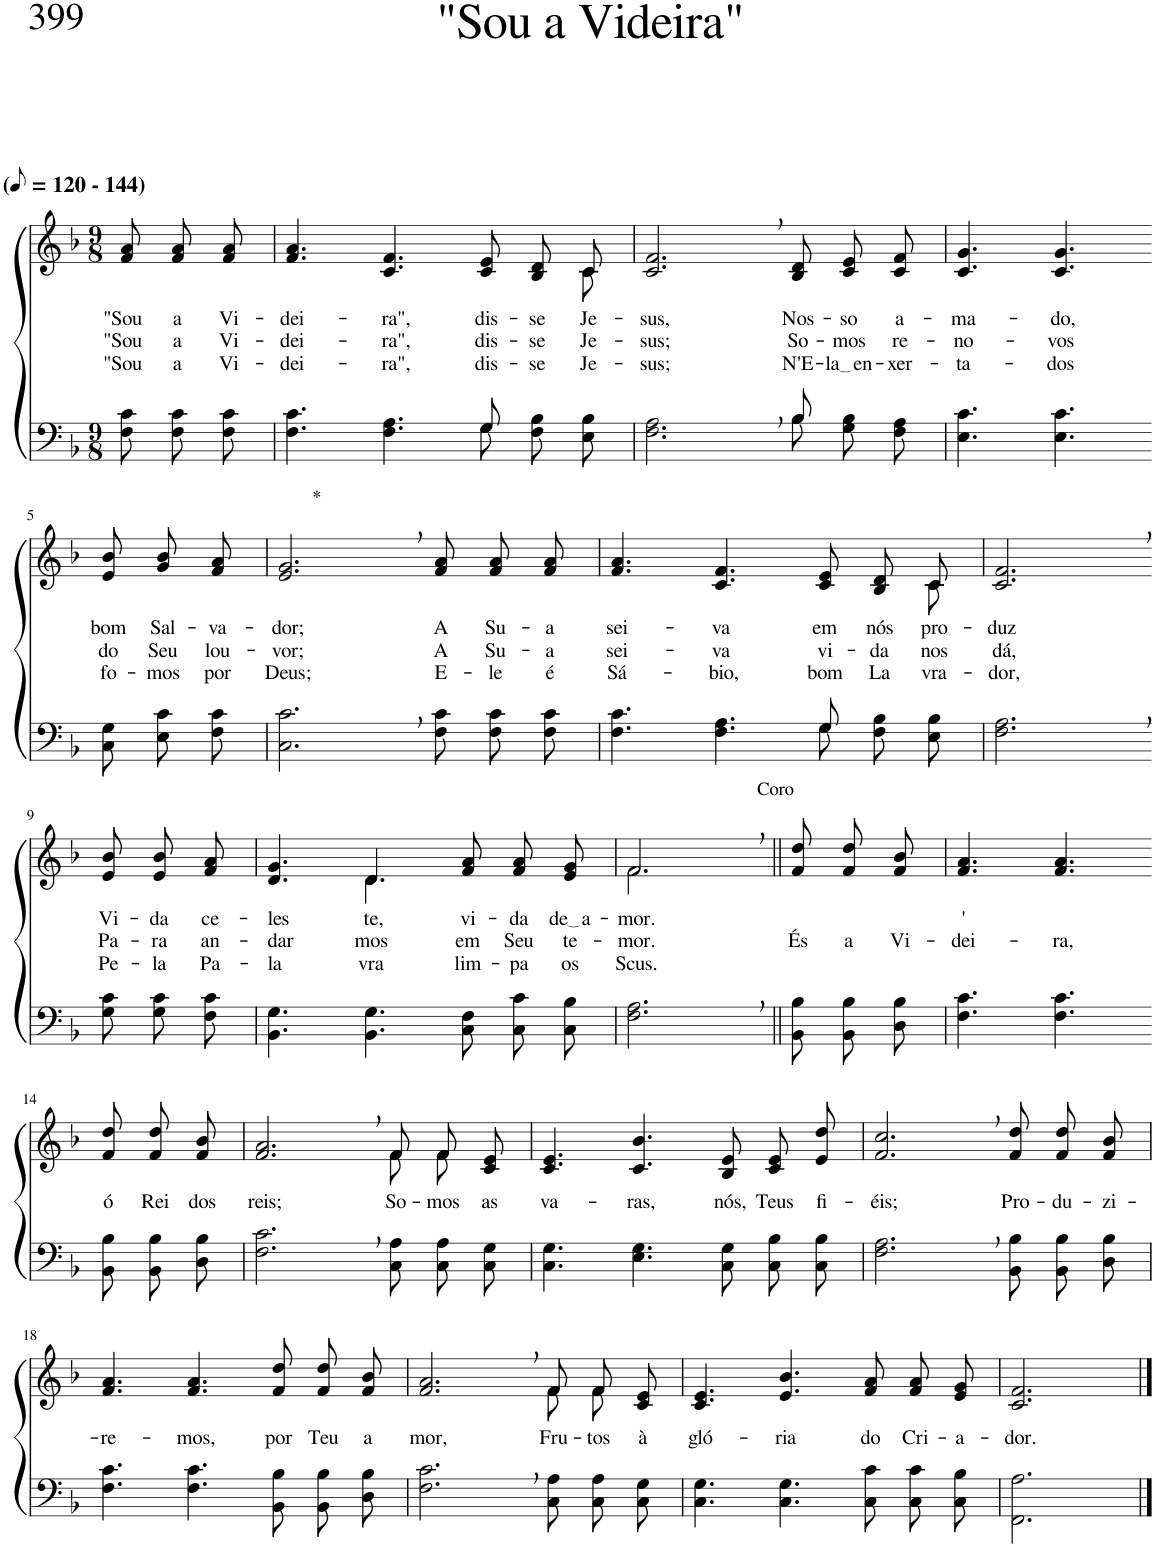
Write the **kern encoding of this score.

**kern	**kern	**text	**text	**text
*part2	*part1	*part1	*part1	*part1
*staff2	*staff1	*staff1	*staff1	*staff1
*I"Parte III e IV	*I"Parte I e II	*	*	*
*clefF4	*clefG2	*	*	*
*k[b-]	*k[b-]	*	*	*
*M9/8	*M9/8	*	*	*
*MM60	*MM60	*	*	*
=1	=1	=1	=1	=1
!	!LO:TX:a:B:t=(	!	!	!
!	!LO:TX:a:B:t=- 144)	!	!	!
!	!	!LO:LY:b	!LO:LY:b	!LO:LY:b
8F\ 8c\L	8f/ 8a/L	"Sou	"Sou	"Sou
!	!	!LO:LY:b	!LO:LY:b	!LO:LY:b
8F\ 8c\	8f/ 8a/	a	a	a
!	!	!LO:LY:b	!LO:LY:b	!LO:LY:b
8F\ 8c\J	8f/ 8a/J	Vi-	Vi-	Vi-
=2	=2	=2	=2	=2
*^	*	*	*	*
!	!	!	!LO:LY:b	!LO:LY:b	!LO:LY:b
*	*	*^	*	*	*
4.F\ 4.c\	2.ryy	4.f/ 4.a/	1ryy	-dei-	-dei-	-dei-
!	!	!	!	!LO:LY:b	!LO:LY:b	!LO:LY:b
4.F\ 4.A\	.	4.c/ 4.f/	.	-ra",	-ra",	-ra",
!	!	!	!	!LO:LY:b	!LO:LY:b	!LO:LY:b
8G\L	8G/	8c/ 8e/L	.	dis-	dis-	dis-
!	!	!	!	!LO:LY:b	!LO:LY:b	!LO:LY:b
8F\ 8B-\	4ryy	8B-/ 8d/	.	-se	-se	-se
!	!	!	!	!LO:LY:b	!LO:LY:b	!LO:LY:b
8E\ 8B-\J	.	8c/J	8c\	Je-	Je-	Je-
=3	=3	=3	=3	=3	=3	=3
!	!	!	!	!LO:LY:b	!LO:LY:b	!LO:LY:b
*	*	*v	*v	*	*	*
2.ryy	2.F\ 2.A\	2.c/, 2.f/,	-sus,	-sus;	sus;
!	!	!	!LO:LY:b	!LO:LY:b	!LO:LY:b
8B-/	8B-\L	8B-/ 8d/L	Nos-	So-	N'E-
!	!	!	!LO:LY:b	!LO:LY:b	!LO:LY:b
4ryy	8G\ 8B-\	8c/ 8e/	-so	-mos	la en
!	!	!	!LO:LY:b	!LO:LY:b	!LO:LY:b
.	8F\ 8A\J	8c/ 8f/J	a-	re-	-xer-
=4	=4	=4	=4	=4	=4
!	!	!	!LO:LY:b	!LO:LY:b	!LO:LY:b
*v	*v	*	*	*	*
4.E\ 4.c\	4.c/ 4.g/	-ma-	-no-	-ta-
!	!	!LO:LY:b	!LO:LY:b	!LO:LY:b
4.E\ 4.c\	4.c/ 4.g/	-do,	-vos	-dos
!!LO:LB:g=z
=5-	=5-	=5-	=5-	=5-
!	!	!LO:LY:b	!LO:LY:b	!LO:LY:b
8C\ 8G\L	8e/ 8b-/L	bom	do	fo-
!	!	!LO:LY:b	!LO:LY:b	!LO:LY:b
8E\ 8c\	8g/ 8b-/	Sal-	Seu	-mos
!	!	!LO:LY:b	!LO:LY:b	!LO:LY:b
8F\ 8c\J	8f/ 8a/J	-va-	lou-	por
=6	=6	=6	=6	=6
!	!LO:TX:a:t=*	!	!	!
!	!	!LO:LY:b	!LO:LY:b	!LO:LY:b
2.C\, 2.c\,	2.e/, 2.g/,	-dor;	-vor;	Deus;
!	!	!LO:LY:b	!LO:LY:b	!LO:LY:b
8F\ 8c\L	8f/ 8a/L	A	A	E-
!	!	!LO:LY:b	!LO:LY:b	!LO:LY:b
8F\ 8c\	8f/ 8a/	Su-	Su-	-le
!	!	!LO:LY:b	!LO:LY:b	!LO:LY:b
8F\ 8c\J	8f/ 8a/J	-a	-a	é
=7	=7	=7	=7	=7
*^	*	*	*	*
!	!	!	!LO:LY:b	!LO:LY:b	!LO:LY:b
*	*	*^	*	*	*
4.F\ 4.c\	2.ryy	4.f/ 4.a/	1ryy	sei-	sei-	Sá-
!	!	!	!	!LO:LY:b	!LO:LY:b	!LO:LY:b
4.F\ 4.A\	.	4.c/ 4.f/	.	-va	-va	-bio,
!	!	!	!	!LO:LY:b	!LO:LY:b	!LO:LY:b
8G\L	8G/	8c/ 8e/L	.	em	vi-	bom
!	!	!	!	!LO:LY:b	!LO:LY:b	!LO:LY:b
8F\ 8B-\	4ryy	8B-/ 8d/	.	nós	-da	La-
!	!	!	!	!LO:LY:b	!LO:LY:b	!LO:LY:b
8E\ 8B-\J	.	8c/J	8c\	pro-	nos	-vra-
*v	*v	*	*	*	*	*
=8	=8	=8	=8	=8	=8
!	!	!	!LO:LY:b	!LO:LY:b	!LO:LY:b
*	*v	*v	*	*	*
2.F\, 2.A\,	2.c/, 2.f/,	-duz	dá,	-dor,
!!LO:LB:g=z
=9-	=9-	=9-	=9-	=9-
!	!	!LO:LY:b	!LO:LY:b	!LO:LY:b
8G\ 8c\L	8e/ 8b-/L	Vi-	Pa-	Pe-
!	!	!LO:LY:b	!LO:LY:b	!LO:LY:b
8G\ 8c\	8e/ 8b-/	-da	-ra	-la
!	!	!LO:LY:b	!LO:LY:b	!LO:LY:b
8F\ 8c\J	8f/ 8a/J	ce-	an-	Pa-
=10	=10	=10	=10	=10
!	!	!LO:LY:b	!LO:LY:b	!LO:LY:b
*	*^	*	*	*
4.BB-\ 4.G\	4.d/ 4.g/	4.ryy	-les-	-dar-	-la-
!	!	!	!LO:LY:b	!LO:LY:b	!LO:LY:b
4.BB-\ 4.G\	4.d/	4.d\	-te,	-mos	-vra
!	!	!	!LO:LY:b	!LO:LY:b	!LO:LY:b
8C\ 8F\L	8f/ 8a/L	4.ryy	vi-	em	lim-
!	!	!	!LO:LY:b	!LO:LY:b	!LO:LY:b
8C\ 8c\	8f/ 8a/	.	-da	Seu	-pa
!	!	!	!LO:LY:b	!LO:LY:b	!LO:LY:b
8C\ 8B-\J	8e/ 8g/J	.	de a	te-	os
=11	=11	=11	=11	=11	=11
!	!LO:TX:a:t=Coro	!	!	!	!
!	!	!	!LO:LY:b	!LO:LY:b	!LO:LY:b
2.F\, 2.A\,	2.f,\	2.f/	-mor.	-mor.	Scus.
=12||	=12||	=12||	=12||	=12||	=12||
!	!	!	!	!LO:LY:b	!
*	*v	*v	*	*	*
8BB-\ 8B-\L	8f/ 8dd/L	.	És	.
!	!	!	!LO:LY:b	!
8BB-\ 8B-\	8f/ 8dd/	.	a	.
!	!	!	!LO:LY:b	!
8D\ 8B-\J	8f/ 8b-/J	.	Vi-	.
=13	=13	=13	=13	=13
!	!	!LO:LY:b	!LO:LY:b	!
4.F\ 4.c\	4.f/ 4.a/	'	-dei-	.
!	!	!	!LO:LY:b	!
4.F\ 4.c\	4.f/ 4.a/	.	-ra,	.
!!LO:LB:g=z
=14-	=14-	=14-	=14-	=14-
!	!	!LO:LY:b	!	!
8BB-\ 8B-\L	8f/ 8dd/L	ó	.	.
!	!	!LO:LY:b	!	!
8BB-\ 8B-\	8f/ 8dd/	Rei	.	.
!	!	!LO:LY:b	!	!
8D\ 8B-\J	8f/ 8b-/J	dos	.	.
=15	=15	=15	=15	=15
*	*^	*	*	*
!	!	!	!LO:LY:b	!	!
2.F\, 2.c\,	2.ryy	2.f/ 2.a/	reis;	.	.
!	!	!	!LO:LY:b	!	!
8C\ 8A\L	8f\L	8f/L	-So-	.	.
!	!	!	!LO:LY:b	!	!
8C\ 8A\	8f\J	8f/	-mos	.	.
!	!	!	!LO:LY:b	!	!
8C\ 8G\J	8ryy	8c/ 8e/J	as	.	.
=16	=16	=16	=16	=16	=16
!	!	!	!LO:LY:b	!	!
*	*v	*v	*	*	*
4.C\ 4.G\	4.c/ 4.e/	va-	.	.
!	!	!LO:LY:b	!	!
4.E\ 4.G\	4.c/ 4.b-/	-ras,	.	.
!	!	!LO:LY:b	!	!
8C\ 8G\L	8B-/ 8e/L	nós,	.	.
!	!	!LO:LY:b	!	!
8C\ 8B-\	8c/ 8e/	Teus	.	.
!	!	!LO:LY:b	!	!
8C\ 8B-\J	8e/ 8dd/J	fi-	.	.
=17	=17	=17	=17	=17
!	!	!LO:LY:b	!	!
2.F\, 2.A\,	2.f/, 2.cc/,	-éis;	.	.
!	!	!LO:LY:b	!	!
8BB-\ 8B-\L	8f/ 8dd/L	Pro-	.	.
!	!	!LO:LY:b	!	!
8BB-\ 8B-\	8f/ 8dd/	-du-	.	.
!	!	!LO:LY:b	!	!
8D\ 8B-\J	8f/ 8b-/J	-zi-	.	.
!!LO:LB:g=z
=18	=18	=18	=18	=18
!	!	!LO:LY:b	!	!
4.F\ 4.c\	4.f/ 4.a/	-re-	.	.
!	!	!LO:LY:b	!	!
4.F\ 4.c\	4.f/ 4.a/	-mos,	.	.
!	!	!LO:LY:b	!	!
8BB-\ 8B-\L	8f/ 8dd/L	por	.	.
!	!	!LO:LY:b	!	!
8BB-\ 8B-\	8f/ 8dd/	Teu	.	.
!	!	!LO:LY:b	!	!
8D\ 8B-\J	8f/ 8b-/J	a-	.	.
=19	=19	=19	=19	=19
*	*^	*	*	*
!	!	!	!LO:LY:b	!	!
2.F\, 2.c\,	2.ryy	2.f/ 2.a/	-mor,	.	.
!	!	!	!LO:LY:b	!	!
8C\ 8A\L	8f\L	8f/L	Fru-	.	.
!	!	!	!LO:LY:b	!	!
8C\ 8A\	8f\J	8f/	-tos	.	.
!	!	!	!LO:LY:b	!	!
8C\ 8G\J	8ryy	8c/ 8e/J	à	.	.
=20	=20	=20	=20	=20	=20
!	!	!	!LO:LY:b	!	!
*	*v	*v	*	*	*
4.C\ 4.G\	4.c/ 4.e/	gló-	.	.
!	!	!LO:LY:b	!	!
4.C\ 4.G\	4.e/ 4.b-/	-ria	.	.
!	!	!LO:LY:b	!	!
8C\ 8c\L	8f/ 8a/L	do	.	.
!	!	!LO:LY:b	!	!
8C\ 8c\	8f/ 8a/	Cri-	.	.
!	!	!LO:LY:b	!	!
8C\ 8B-\J	8e/ 8g/J	-a-	.	.
=21	=21	=21	=21	=21
!	!	!LO:LY:b	!	!
2.FF\ 2.A\	2.c/ 2.f/	-dor.	.	.
==	==	==	==	==
*-	*-	*-	*-	*-
